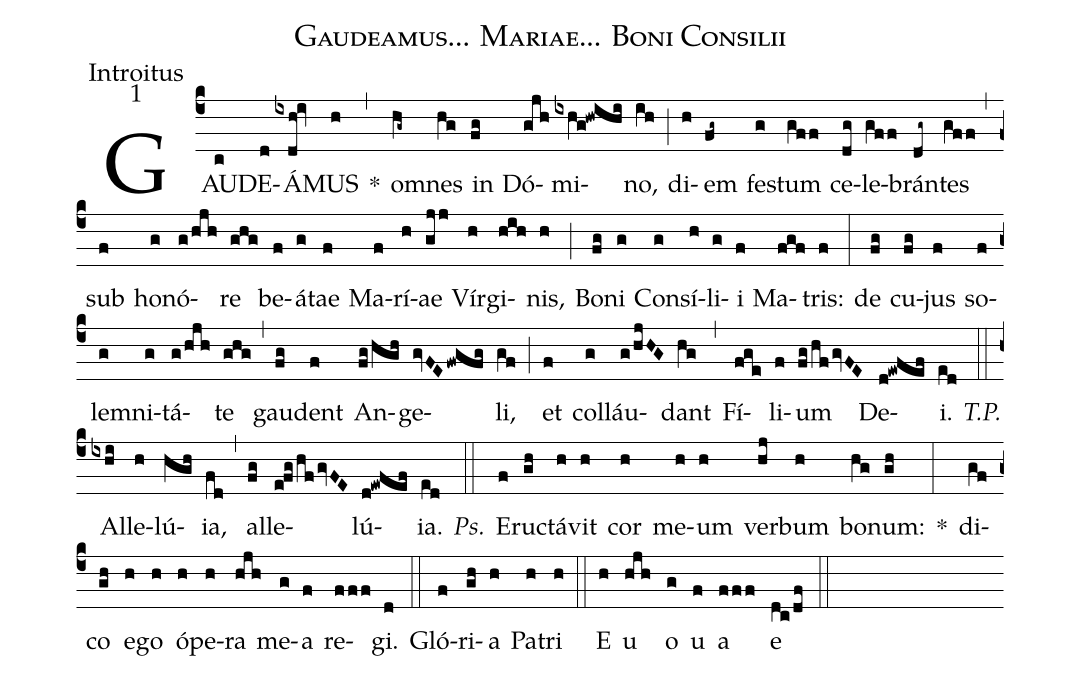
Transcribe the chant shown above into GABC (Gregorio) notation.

name:Gaudeamus... Mariae... Boni Consilii;
office-part:Introitus;
mode:1;
%%
(c4) GAU(c)DE(d)Á(ixdh!iv)MUS(h) *(,) o(hg~)mnes(hg) in(fg) Dó(gjh)mi(ixhg!hwihi)no,(ih) (;) di(h)em(fg~) fe(g)stum(gff) ce(dg)le(gff)brán(dg~)tes(gff) (,) sub(f) ho(g)nó(g/hjh)re(ghg) be(f)á(g)tae(f) Ma(f)rí(h)ae(gjj) Vír(h)gi(hih)nis,(h) (;) Bo(fg)ni(g) Con(g)sí(h)li(g)i(f) Ma(fgf)tris:(f) (:) de(fg) cu(fg)jus(f) so(f)lem(g)ni(g)tá(g/hjh)te(ghg) (,) gau(fg)dent(f) An(fg/hgh)ge(gvFEfwgfg)li,(gf) (;) et(f) col(g)láu(g/hjHG)dant(hg) (,) Fí(fge)li(f)um(fg/hfgvFE) De(d!ewfef)i.(ed) <i>T.P.</i>(::) Al(ixhi)le(h)lú(hgh)ia,(fd) (,) al(fg)le(e!fg/hfgvFE)lú(d!ewfef)ia.(ed) <i>Ps.</i>(::) E(f)ru(gh)ctá(h)vit(h) cor(h) me(h)um(h) ver(hj)bum(h) bo(hg)num:(gh) *(:) di(gf)co(gh) e(h)go(h) ó(h)pe(h)ra(hjh) me(g)a(f) re(fff)gi.(d) (::) Gló(f)ri(gh)a(h) Pa(h)tri(h) (::) E(h) u(hjh) o(g) u(f) a(fff) e(dc/df) (::)
